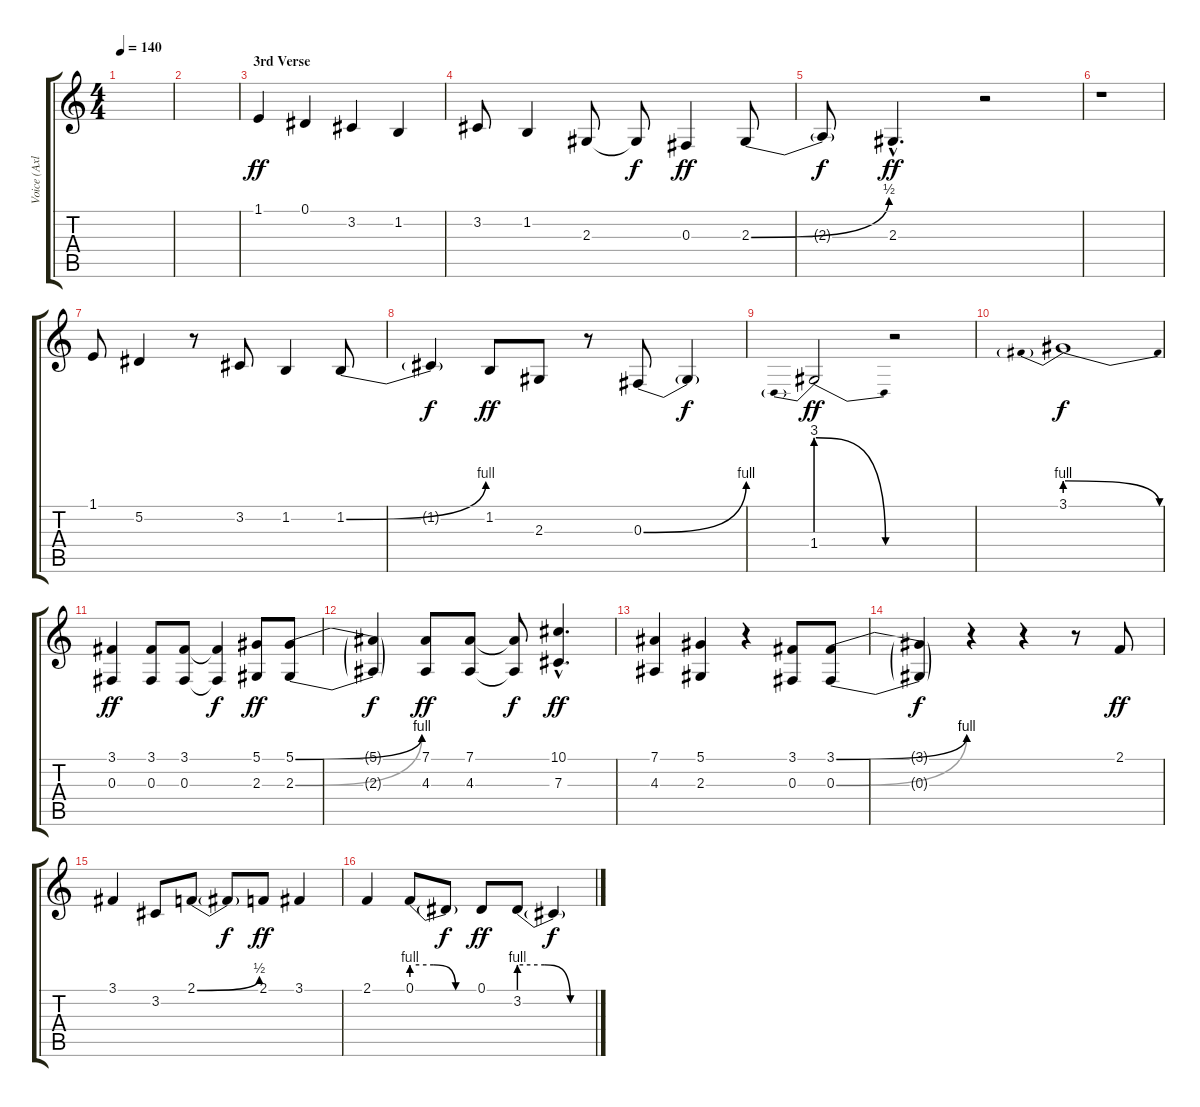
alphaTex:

\track ("Voice (Axl)" "Voice (Axl") {instrument lead2sawtooth}
\staff {score tabs}
\tuning (Eb4 Bb3 Gb3 Db3 Ab2 Eb2) {hide}
\ts (4 4)
\tempo 140
\clef g2
\ks c
|
|
\section ("" "3rd Verse")
1.1.4{dy ff} 0.1.4 3.2.4 1.2.4 |
3.2.8 1.2.4 2.3.8 2.3{t}.8{dy f} 0.3.4{dy ff} 2.3{be (bend 0 0 60 2)}.8 |
2.3{t}.8{dy f} 2.3{hac}.4{d dy ff} r.2 |
r.1 |
1.1.8 5.2.4 r.8 3.2.8 1.2.4 1.2{be (bend 0 0 60 4)}.8 |
1.2{t}.4{dy f} 1.2.8{dy ff} 2.3.8 r.8 0.3{be (bend 0 0 60 4)}.8 0.3{t}.4{dy f} |
1.4{be (prebendrelease 0 12 60 0)}.2{dy ff} r.2 |
3.1{be (prebendrelease 0 4 60 0)}.1{dy f} |
(3.1 0.3).4{dy ff} (3.1 0.3).8 (3.1 0.3).8 (3.1{t} 0.3{t}).4{dy f} (5.1 2.3).8{dy ff} (5.1{be (bend 0 0 60 4)} 2.3{be (bend 0 0 60 4)}).8 |
(5.1{t} 2.3{t}).4{dy f} (7.1 4.3).8{dy ff} (7.1 4.3).8 (7.1{t} 4.3{t}).8{dy f} (10.1{hac} 7.3{hac}).4{d dy ff} |
(7.1 4.3).4 (5.1 2.3).4 r.4 (3.1 0.3).8 (3.1{be (bend 0 0 60 4)} 0.3{be (bend 0 0 60 4)}).8 |
(3.1{t} 0.3{t}).4{dy f} r.4 r.4 r.8 2.1.8{dy ff} |
3.1.4 3.2.8 2.1{be (bend 0 0 60 2)}.8 2.1{t}.8{dy f} 2.1.8{dy ff} 3.1.4 |
2.1.4 0.1{be (custom 0 4 20 4 40 0 60 0)}.8 0.1{t}.8{dy f} 0.1.8{dy ff} 3.2{be (custom 0 4 20 4 40 0 60 0)}.8 3.2{t}.4{dy f}
